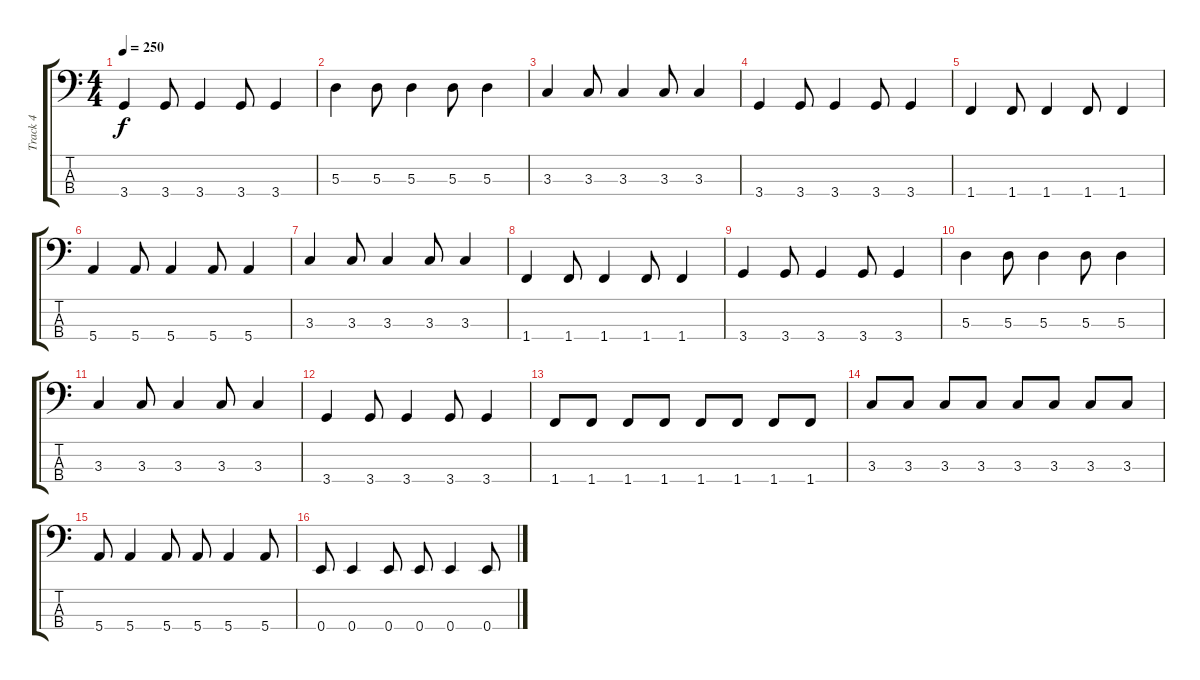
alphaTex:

\track ("Track 4" "Track 4") {instrument electricbasspick}
\staff {score tabs}
\tuning (G2 D2 A1 E1) {hide}
\ts (4 4)
\tempo 250
\clef f4
\ks c
3.4.4{dy f} 3.4.8 3.4.4 3.4.8 3.4.4 |
5.3.4 5.3.8 5.3.4 5.3.8 5.3.4 |
3.3.4 3.3.8 3.3.4 3.3.8 3.3.4 |
3.4.4 3.4.8 3.4.4 3.4.8 3.4.4 |
1.4.4 1.4.8 1.4.4 1.4.8 1.4.4 |
5.4.4 5.4.8 5.4.4 5.4.8 5.4.4 |
3.3.4 3.3.8 3.3.4 3.3.8 3.3.4 |
1.4.4 1.4.8 1.4.4 1.4.8 1.4.4 |
3.4.4 3.4.8 3.4.4 3.4.8 3.4.4 |
5.3.4 5.3.8 5.3.4 5.3.8 5.3.4 |
3.3.4 3.3.8 3.3.4 3.3.8 3.3.4 |
3.4.4 3.4.8 3.4.4 3.4.8 3.4.4 |
1.4.8 1.4.8 1.4.8 1.4.8 1.4.8 1.4.8 1.4.8 1.4.8 |
3.3.8 3.3.8 3.3.8 3.3.8 3.3.8 3.3.8 3.3.8 3.3.8 |
5.4.8 5.4.4 5.4.8 5.4.8 5.4.4 5.4.8 |
0.4.8 0.4.4 0.4.8 0.4.8 0.4.4 0.4.8
